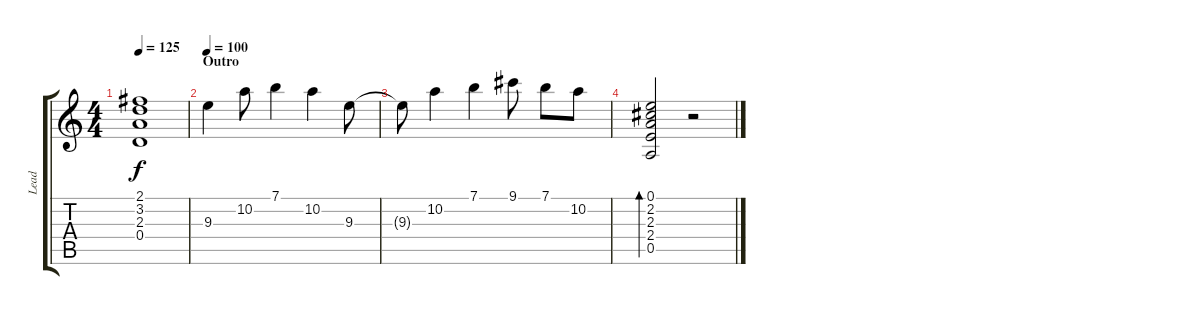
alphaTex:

\track ("Lead" "Lead") {instrument electricguitarjazz}
\staff {score tabs}
\tuning (E4 B3 G3 D3 A2 E2) {hide}
\ts (4 4)
\tempo 125
\clef g2
\ks c
(2.1{t} 3.2{t} 2.3{t} 0.4{t}).1{dy f} |
\section ("" "Outro")
\tempo 100
9.3.4 10.2.8 7.1.4 10.2.4 9.3.8 |
9.3{t}.8 10.2.4 7.1.4 9.1.8 7.1.8 10.2.8 |
(0.1 2.2 2.3 2.4 0.5).2{bd 480} r.2
